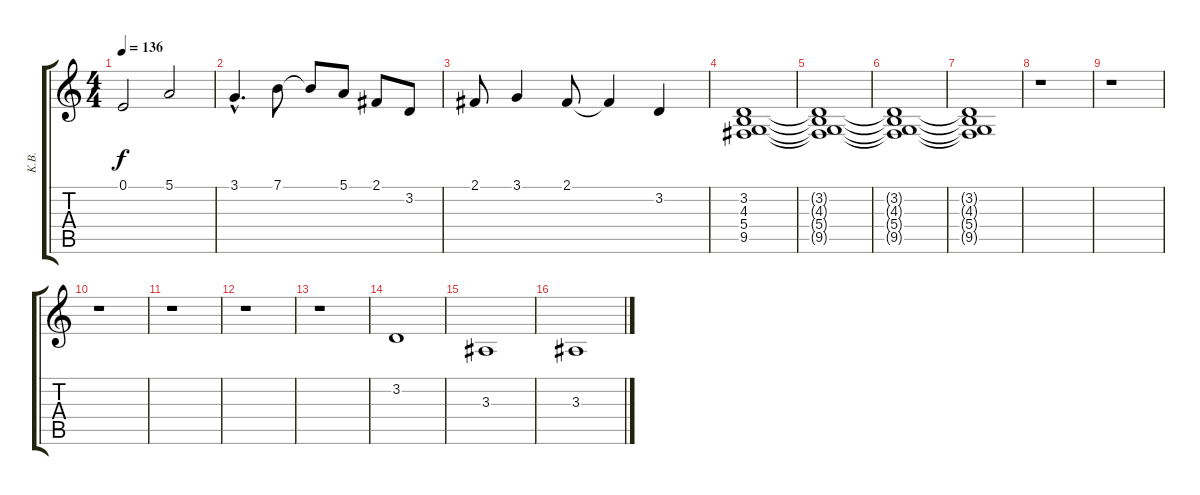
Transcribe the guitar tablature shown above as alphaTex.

\track ("K.B." "K.B.") {instrument synthstrings1}
\staff {score tabs}
\tuning (E4 B3 G3 D3 A2 E2) {hide}
\ts (4 4)
\tempo 136
\clef g2
\ks c
0.1.2{dy f} 5.1.2 |
3.1{hac}.4{d} 7.1.8 7.1{t}.8 5.1.8 2.1.8 3.2.8 |
2.1.8 3.1.4 2.1.8 2.1{t}.4 3.2.4 |
(3.2 4.3 5.4 9.5).1 |
(3.2{t} 4.3{t} 5.4{t} 9.5{t}).1 |
(3.2{t} 4.3{t} 5.4{t} 9.5{t}).1 |
(3.2{t} 4.3{t} 5.4{t} 9.5{t}).1 |
r.1 |
r.1 |
r.1 |
r.1 |
r.1 |
r.1 |
3.2.1 |
3.3.1 |
3.3.1
